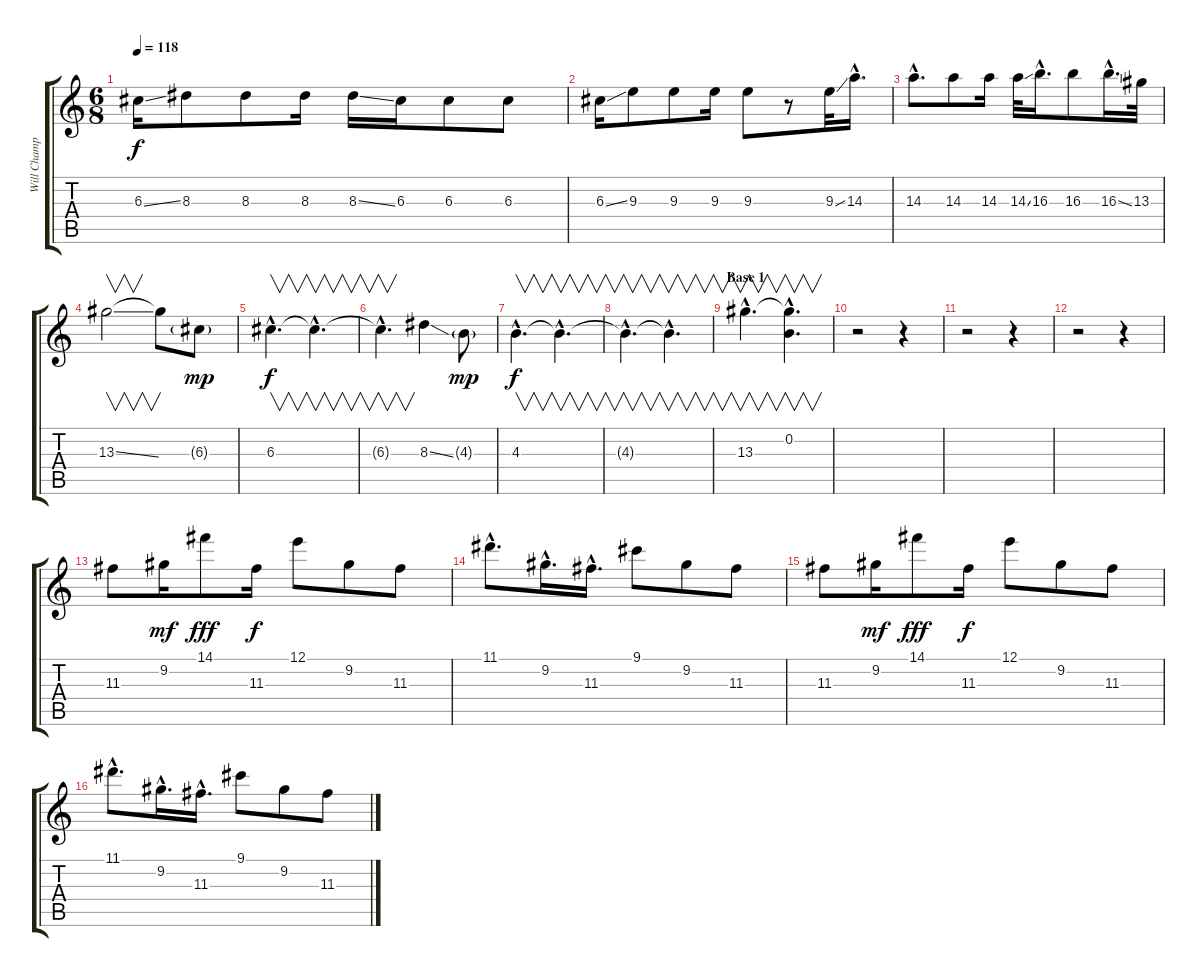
\track ("Will Champion (guitarra)" "Will Champ") {instrument electricguitarjazz}
\staff {score tabs}
\tuning (E4 B3 G3 D3 A2 E2) {hide}
\ts (6 8)
\tempo 118
\clef g2
\ks c
6.3{ss}.16{dy f} 8.3.8 8.3.8 8.3.16 8.3{ss}.16 6.3.16 6.3.8 6.3.8 |
6.3{ss}.16 9.3.8 9.3.8 9.3.16 9.3.8 r.8 9.3{ss}.32 14.3{hac}.16{d} |
14.3{hac}.8{d} 14.3.8 14.3.16 14.3{ss}.32 16.3{hac}.16{d} 16.3.8 16.3{ss hac}.16{d} 13.3.32 |
13.3{ss}.2{v} 13.3{t}.8 6.3{g}.8{dy mp} |
6.3{hac}.4{v d dy f} 6.3{hac t}.4{v d} |
6.3{hac t}.4{v d} 8.3{ss}.4 4.3{g}.8{dy mp} |
4.3{hac}.4{v d dy f} 4.3{hac t}.4{v d} |
4.3{hac t}.4{v d} 4.3{hac t}.4{v d} |
\section ("" "Base 1")
13.3{hac}.4{v d} (0.2{hac} 13.3{hac t}).4{v d} |
r.2 r.4 |
r.2 r.4 |
r.2 r.4 |
11.3.8 9.2.16{dy mf} 14.1.8{dy fff} 11.3.16{dy f} 12.1.8 9.2.8 11.3.8 |
11.1{hac}.8{d} 9.2{hac}.16{d} 11.3{hac}.16{d} 9.1.8 9.2.8 11.3.8 |
11.3.8 9.2.16{dy mf} 14.1.8{dy fff} 11.3.16{dy f} 12.1.8 9.2.8 11.3.8 |
11.1{hac}.8{d} 9.2{hac}.16{d} 11.3{hac}.16{d} 9.1.8 9.2.8 11.3.8
